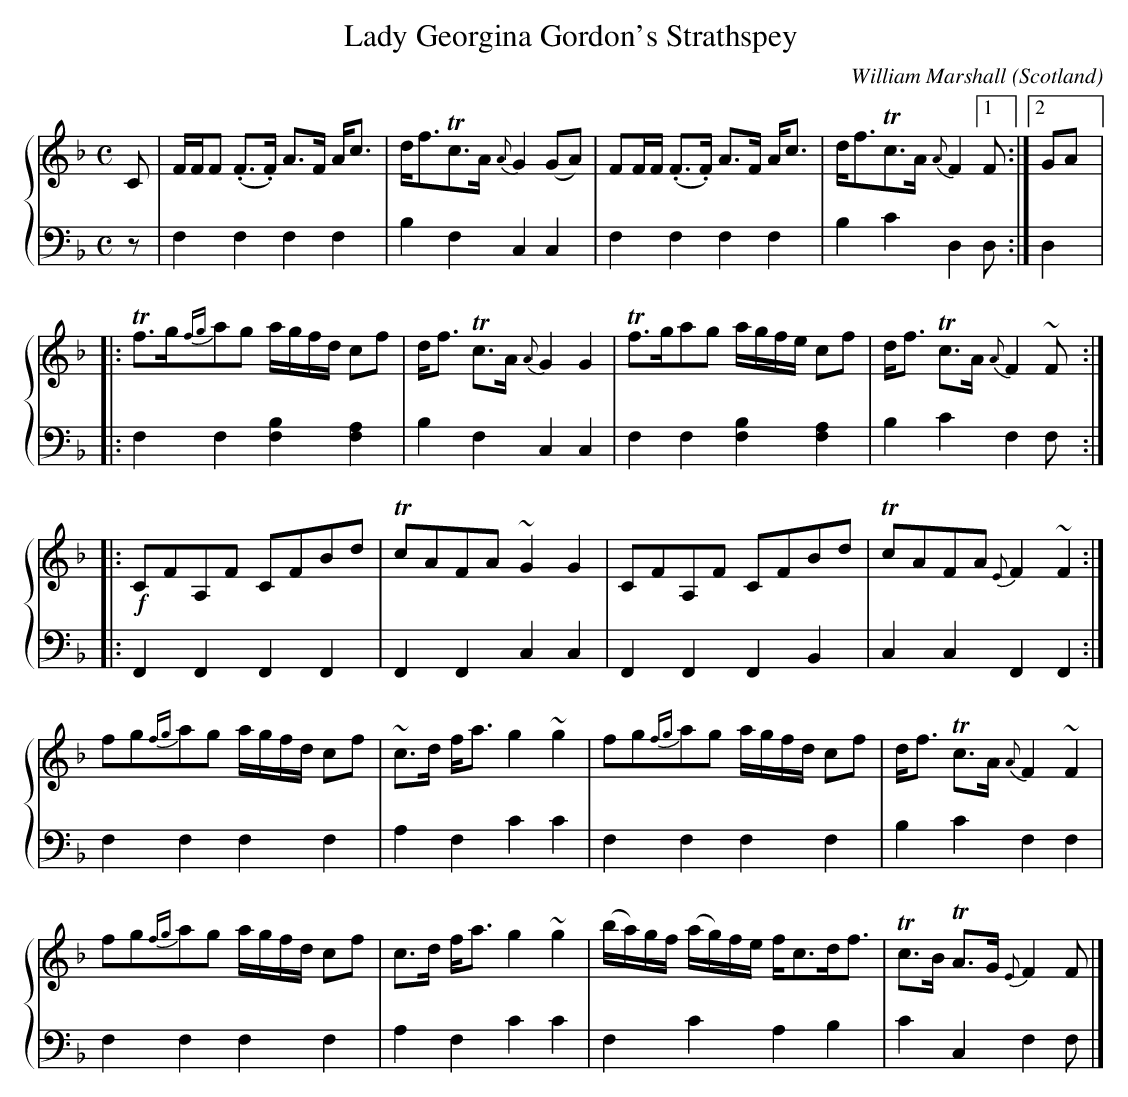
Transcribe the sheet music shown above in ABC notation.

X:1
T:Lady Georgina Gordon's Strathspey
C:William Marshall
L:1/8
M:C
O:Scotland
K:F major
%%staves {1 2}
V:1
C |  \
F/F/F (.F>.F) A>F A<c | d<f!trill!c>A {A}G2 (GA) | \
FF/F/ (.F>.F) A>F A<c | d<f!trill!c>A {A}F2 [1 F :|2 GA |:
!trill!f>g{fg}ag a/g/f/d/ cf | d<f !trill!c>A {A}G2 G2 | \
!trill!f>gag a/g/f/e/ cf | d<f!trill! c>A {A}F2 ~F ::
!f!CFA,F CFBd | !trill!cAFA ~G2 G2 | CFA,F CFBd | !trill!cAFA {E}F2 ~F2 :|
fg{fg}ag a/g/f/d/ cf | ~c>d f<a g2 ~g2 | \
fg{fg}ag a/g/f/d/ cf | d<f !trill!c>A {A}F2 ~F2 |
fg{fg}ag a/g/f/d/ cf | c>d f<a g2 ~g2 | \
(b/a/)g/f/ (a/g/)f/e/ f<cd<f | !trill!c>B !trill!A>G {E}F2 F |]
V:2 clef=bass octave=-2
L:1/4
z/ | ffff |bfcc | ffff | bc' dd/ :| d |: \
ff[fb][fa] | bfcc | ff[fb][fa] | bc'ff/ :: \
FFFF | FFcc | FFFB | ccFF :| \
ffff | afc'c' | ffff | bc'ff | ffff | afc'c' | fc'ab | c'cff/ |]
